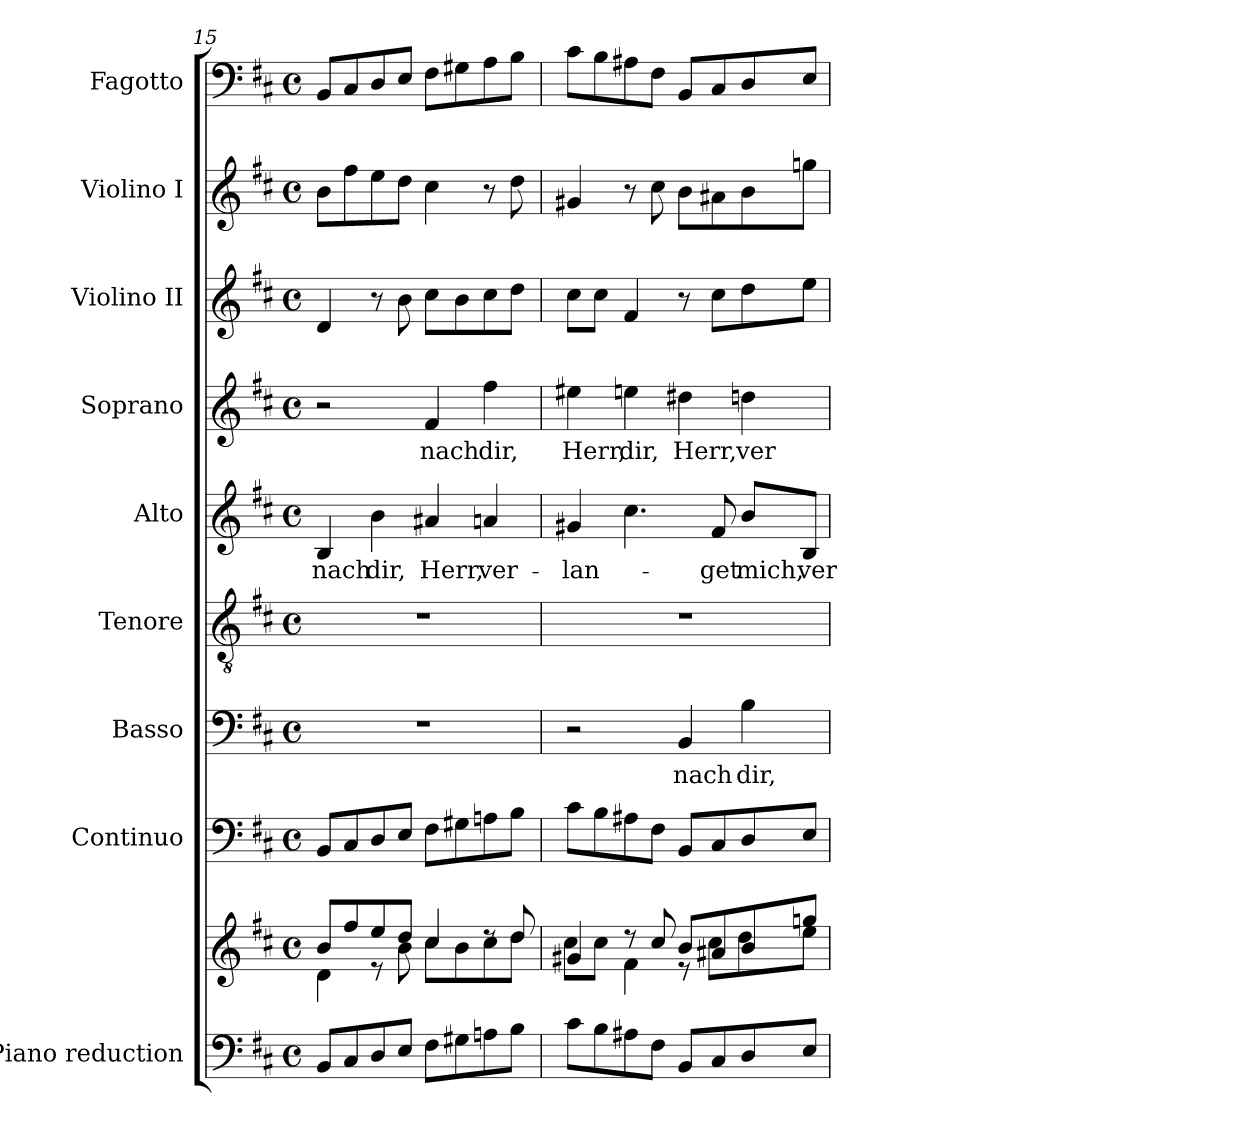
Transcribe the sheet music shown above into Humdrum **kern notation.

**kern	**kern	**kern	**kern	**text	**kern	**kern	**text	**kern	**text	**kern	**kern	**kern
*part9	*part9	*part8	*part7	*part7	*part6	*part5	*part5	*part4	*part4	*part3	*part2	*part1
*staff10	*staff9	*staff8	*staff7	*staff7	*staff6	*staff5	*staff5	*staff4	*staff4	*staff3	*staff2	*staff1
*I"Piano reduction	*	*I"Continuo	*I"Basso	*	*I"Tenore	*I"Alto	*	*I"Soprano	*	*I"Violino II	*I"Violino I	*I"Fagotto
*I'Pno	*	*	*	*	*	*	*	*	*	*I'Vln	*I'Vln	*
*clefF4	*clefG2	*clefF4	*clefF4	*	*clefGv2	*clefG2	*	*clefG2	*	*clefG2	*clefG2	*clefF4
*k[f#c#]	*k[f#c#]	*k[f#c#]	*k[f#c#]	*	*k[f#c#]	*k[f#c#]	*	*k[f#c#]	*	*k[f#c#]	*k[f#c#]	*k[f#c#]
*M4/4	*M4/4	*M4/4	*M4/4	*	*M4/4	*M4/4	*	*M4/4	*	*M4/4	*M4/4	*M4/4
*met(c)	*met(c)	*met(c)	*met(c)	*	*met(c)	*met(c)	*	*met(c)	*	*met(c)	*met(c)	*met(c)
=15	=15	=15	=15	=15	=15	=15	=15	=15	=15	=15	=15	=15
*	*^	*	*	*	*	*	*	*	*	*	*	*
!	!	!	!	!	!	!	!	!LO:LY:b	!	!	!	!	!
8BB/L	8b/L	4d\	8BB/L	1r	.	1r	4B/	nach	2r	.	4d/	8b\L	8BB/L
8C#/	8ff#/	.	8C#/	.	.	.	.	.	.	.	.	8ff#\	8C#/
!	!	!	!	!	!	!	!	!LO:LY:b	!	!	!	!	!
8D/	8ee/	8r	8D/	.	.	.	4b\	dir,	.	.	8r	8ee\	8D/
8E/J	8dd/J	8b\	8E/J	.	.	.	.	.	.	.	8b\	8dd\J	8E/J
!	!	!	!	!	!	!	!	!LO:LY:b	!	!LO:LY:b	!	!	!
8F#\L	4cc#/	8cc#\L	8F#\L	.	.	.	4a#X/	Herr,	4f#/	nach	8cc#\L	4cc#\	8F#\L
8G#X\	.	8b\	8G#X\	.	.	.	.	.	.	.	8b\	.	8G#X\
!	!	!	!	!	!	!	!	!LO:LY:b	!	!LO:LY:b	!	!	!
8An\	8rdd	8cc#\	8An\	.	.	.	4an/	ver-	4ff#\	dir,	8cc#\	8r	8A\
8B\J	8dd/	8dd\J	8B\J	.	.	.	.	.	.	.	8dd\J	8dd\	8B\J
!!LO:PB:g=z
=16	=16	=16	=16	=16	=16	=16	=16	=16	=16	=16	=16	=16	=16
!	!	!	!	!	!	!	!	!LO:LY:b	!	!LO:LY:b	!	!	!
8c#\L	4g#X/	8cc#\L	8c#\L	2r	.	1r	4g#X/	lan-	4ee#X\	Herr,	8cc#\L	4g#X/	8c#\L
8B\	.	8cc#\J	8B\	.	.	.	.	.	.	.	8cc#\J	.	8B\
!	!	!	!	!	!	!	!	!	!	!LO:LY:b	!	!	!
8A#X\	8rdd	4f#\	8A#X\	.	.	.	4.cc#\	.	4een\	dir,	4f#/	8r	8A#X\
8F#\J	8cc#/	.	8F#\J	.	.	.	.	.	.	.	.	8cc#\	8F#\J
!	!	!	!	!	!LO:LY:b	!	!	!	!	!LO:LY:b	!	!	!
8BB/L	8b/L	8r	8BB/L	4BB/	nach	.	.	.	4dd#X\	Herr,	8r	8b\L	8BB/L
!	!	!	!	!	!	!	!	!LO:LY:b	!	!	!	!	!
8C#/	8a#X/	8cc#\L	8C#/	.	.	.	8f#/	-get	.	.	8cc#\L	8a#X\	8C#/
!	!	!	!	!	!LO:LY:b	!	!	!LO:LY:b	!	!LO:LY:b	!	!	!
8D/	8b/	8dd\	8D/	4B\	dir,	.	8b/L	mich,	4ddn\	ver-	8dd\	8b\	8D/
!	!	!	!	!	!	!	!	!LO:LY:b	!	!	!	!	!
8E/J	8ggn/J	8ee\J	8E/J	.	.	.	8B/J	ver-	.	.	8ee\J	8ggn\J	8E/J
*	*v	*v	*	*	*	*	*	*	*	*	*	*	*
=	=	=	=	=	=	=	=	=	=	=	=	=
*-	*-	*-	*-	*-	*-	*-	*-	*-	*-	*-	*-	*-
